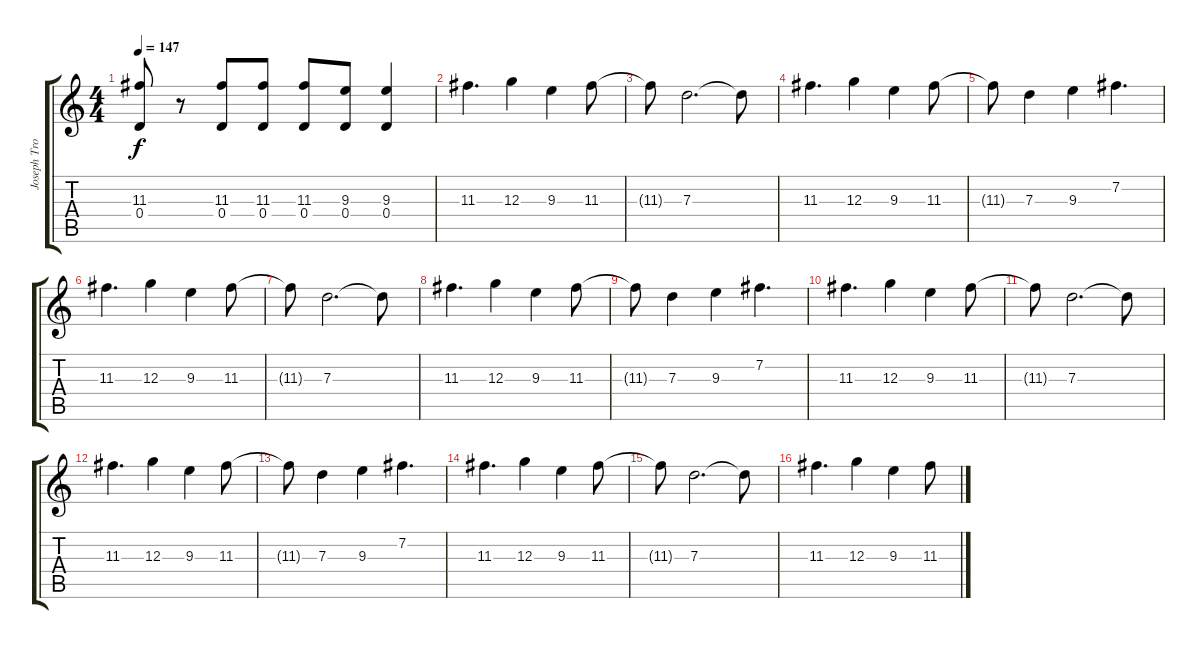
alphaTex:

\track ("Joseph Trohman (Lead Guitar)" "Joseph Tro") {instrument overdrivenguitar}
\staff {score tabs}
\tuning (E4 B3 G3 D3 A2 D2) {hide}
\ts (4 4)
\tempo 147
\clef g2
\ks c
(11.3 0.4).8{dy f} r.8 (11.3 0.4).8 (11.3 0.4).8 (11.3 0.4).8 (9.3 0.4).8 (9.3 0.4).4 |
11.3.4{d balance 0} 12.3.4 9.3.4 11.3.8 |
11.3{t}.8 7.3.2{d} 7.3{t}.8 |
11.3.4{d} 12.3.4 9.3.4 11.3.8 |
11.3{t}.8 7.3.4 9.3.4 7.2.4{d} |
11.3.4{d} 12.3.4 9.3.4 11.3.8 |
11.3{t}.8 7.3.2{d} 7.3{t}.8 |
11.3.4{d} 12.3.4 9.3.4 11.3.8 |
11.3{t}.8 7.3.4 9.3.4 7.2.4{d} |
11.3.4{d} 12.3.4 9.3.4 11.3.8 |
11.3{t}.8 7.3.2{d} 7.3{t}.8 |
11.3.4{d} 12.3.4 9.3.4 11.3.8 |
11.3{t}.8 7.3.4 9.3.4 7.2.4{d} |
11.3.4{d} 12.3.4 9.3.4 11.3.8 |
11.3{t}.8 7.3.2{d} 7.3{t}.8 |
11.3.4{d} 12.3.4 9.3.4 11.3.8
